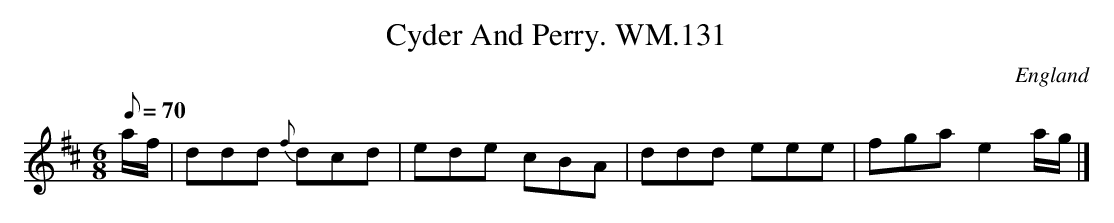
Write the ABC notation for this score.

X:1
T:Cyder And Perry. WM.131
M:6/8
L:1/8
Q:70
O:England
W:
K:D
a/f/|ddd {f}dcd|ede cBA|ddd eee|fga e2a/g/|]
